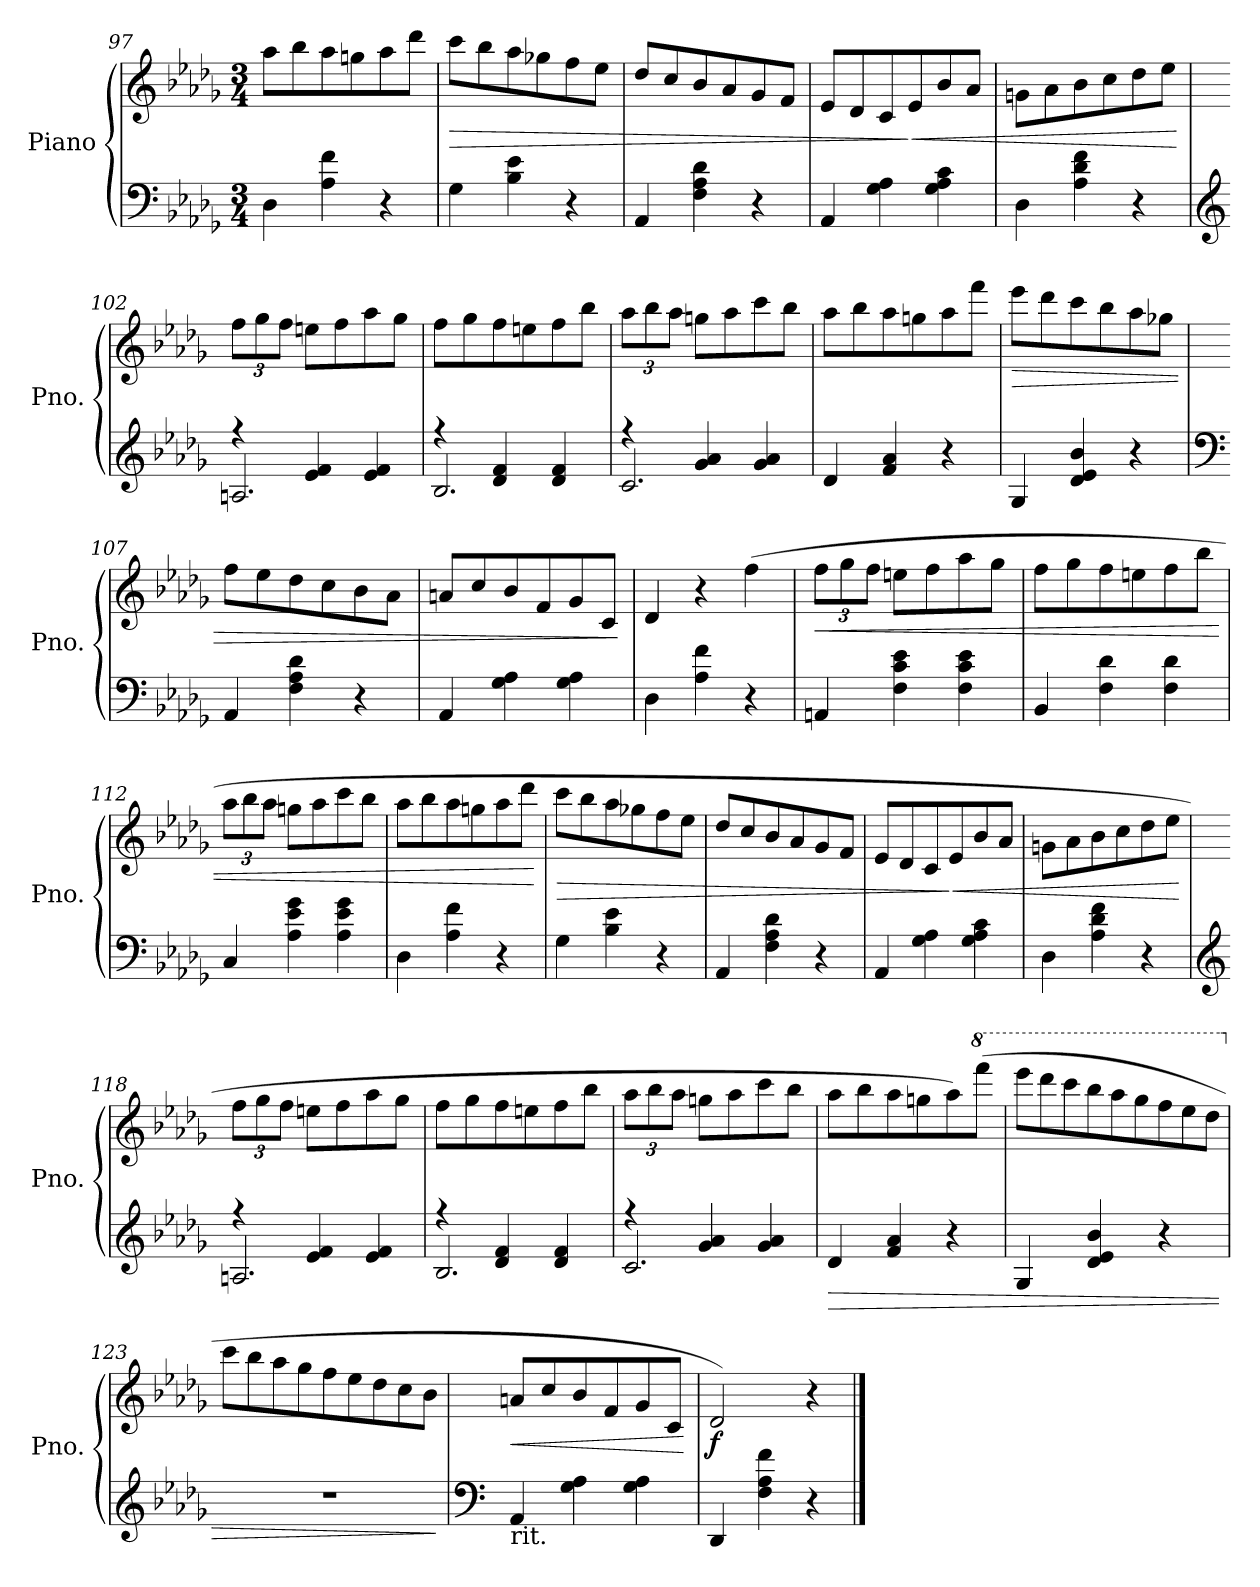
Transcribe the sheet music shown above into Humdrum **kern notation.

**kern	**kern	**dynam
*part1	*part1	*part1
*staff2	*staff1	*staff1/2
*I"Piano	*	*
*I'Pno.	*	*
*clefF4	*clefG2	*
*k[b-e-a-d-g-]	*k[b-e-a-d-g-]	*
*M3/4	*M3/4	*
=97	=97	=97
4D-\	8aa-\L	.
.	8bb-\	.
4A-\ 4f\	8aa-\	.
.	8ggn\	.
4r	8aa-\	.
.	8ddd-\J	.
=98	=98	=98
!	!	!LO:HP:b
4G-\	8ccc\L	>
.	8bb-\	.
4B-\ 4e-\	8aa-\	.
.	8gg-X\	.
4r	8ff\	.
.	8ee-\J	.
=99	=99	=99
4AA-/	8dd-/L	.
.	8cc/	.
4F\ 4A-\ 4d-\	8b-/	.
.	8a-/	.
4r	8g-/	.
.	8f/J	.
=100	=100	=100
4AA-/	8e-/L	.
.	8d-/	.
4G-\ 4A-\	8c/	.
!	!	!LO:HP:n=1:b
.	8e-/	] <
4G-\ 4A-\ 4c\	8b-/	.
.	8a-/J	.
!!LO:LB:g=z
=101	=101	=101
4D-\	8gn\L	.
.	8a-\	.
4A-\ 4d-\ 4f\	8b-\	.
.	8cc\	.
4r	8dd-\	.
.	8ee-\J	.
.	.	[
=102	=102	=102
*clefG2	*	*
*^	*	*
2.An/	4rff	12ff\L	.
.	.	12gg-\	.
.	.	12ff\J	.
.	4e-/ 4f/	8een\L	.
.	.	8ff\	.
.	4e-/ 4f/	8aa-\	.
.	.	8gg-\J	.
=103	=103	=103	=103
2.B-/	4rff	8ff\L	.
.	.	8gg-\	.
.	4d-/ 4f/	8ff\	.
.	.	8een\	.
.	4d-/ 4f/	8ff\	.
.	.	8bb-\J	.
=104	=104	=104	=104
2.c/	4rff	12aa-\L	.
.	.	12bb-\	.
.	.	12aa-\J	.
.	4g-/ 4a-/	8ggn\L	.
.	.	8aa-\	.
.	4g-/ 4a-/	8ccc\	.
.	.	8bb-\J	.
*v	*v	*	*
=105	=105	=105
4d-/	8aa-\L	.
.	8bb-\	.
4f/ 4a-/	8aa-\	.
.	8ggn\	.
4r	8aa-\	.
.	8fff\J	.
!!LO:PB:g=z
=106	=106	=106
!	!	!LO:HP:b
4G-/	8eee-\L	>
.	8ddd-\	.
4d-/ 4e-/ 4b-/	8ccc\	.
.	8bb-\	.
4r	8aa-\	.
.	8gg-X\J	.
=107	=107	=107
*clefF4	*	*
4AA-/	8ff\L	.
.	8ee-\	.
4F\ 4A-\ 4d-\	8dd-\	.
.	8cc\	.
4r	8b-\	.
.	8a-\J	.
=108	=108	=108
4AA-/	8an/L	.
.	8cc/	.
4G-\ 4A-\	8b-/	.
.	8f/	.
4G-\ 4A-\	8g-/	.
.	8c/J	.
.	.	]
=109	=109	=109
4D-\	4d-/	.
4A-\ 4f\	4r	.
4r	(4ff\	.
=110	=110	=110
!	!	!LO:HP:b
4AAn/	12ff\L	<
.	12gg-\	.
.	12ff\J	.
4F\ 4c\ 4e-\	8een\L	.
.	8ff\	.
4F\ 4c\ 4e-\	8aa-\	.
.	8gg-\J	.
=111	=111	=111
4BB-/	8ff\L	.
.	8gg-\	.
4F\ 4d-\	8ff\	.
.	8een\	.
4F\ 4d-\	8ff\	.
.	8bb-\J	.
!!LO:LB:g=z
=112	=112	=112
4C/	12aa-\L	.
.	12bb-\	.
.	12aa-\J	.
4A-\ 4e-\ 4g-\	8ggn\L	.
.	8aa-\	.
4A-\ 4e-\ 4g-\	8ccc\	.
.	8bb-\J	.
=113	=113	=113
4D-\	8aa-\L	.
.	8bb-\	.
4A-\ 4f\	8aa-\	.
.	8ggn\	.
4r	8aa-\	.
.	8ddd-\J	.
.	.	[
=114	=114	=114
!	!	!LO:HP:b
4G-\	8ccc\L	>
.	8bb-\	.
4B-\ 4e-\	8aa-\	.
.	8gg-X\	.
4r	8ff\	.
.	8ee-\J	.
=115	=115	=115
4AA-/	8dd-/L	.
.	8cc/	.
4F\ 4A-\ 4d-\	8b-/	.
.	8a-/	.
4r	8g-/	.
.	8f/J	.
=116	=116	=116
4AA-/	8e-/L	.
.	8d-/	.
4G-\ 4A-\	8c/	.
!	!	!LO:HP:n=1:b
.	8e-/	] <
4G-\ 4A-\ 4c\	8b-/	.
.	8a-/J	.
!!LO:LB:g=z
=117	=117	=117
4D-\	8gn\L	.
.	8a-\	.
4A-\ 4d-\ 4f\	8b-\	.
.	8cc\	.
4r	8dd-\	.
.	8ee-\J	.
.	.	[
=118	=118	=118
*clefG2	*	*
*^	*	*
2.An/	4rff	12ff\L	.
.	.	12gg-\	.
.	.	12ff\J	.
.	4e-/ 4f/	8een\L	.
.	.	8ff\	.
.	4e-/ 4f/	8aa-\	.
.	.	8gg-\J	.
=119	=119	=119	=119
2.B-/	4rff	8ff\L	.
.	.	8gg-\	.
.	4d-/ 4f/	8ff\	.
.	.	8een\	.
.	4d-/ 4f/	8ff\	.
.	.	8bb-\J	.
=120	=120	=120	=120
2.c/	4rff	12aa-\L	.
.	.	12bb-\	.
.	.	12aa-\J	.
.	4g-/ 4a-/	8ggn\L	.
.	.	8aa-\	.
.	4g-/ 4a-/	8ccc\	.
.	.	8bb-\J	.
*v	*v	*	*
=121	=121	=121
!	!	!LO:HP:b=2
4d-/	8aa-\L	>
.	8bb-\	.
4f/ 4a-/	8aa-\	.
.	8ggn\	.
4r	8aa-\)	.
*	*8va	*
.	(8ffff\J	.
!!LO:LB:g=z
=122	=122	=122
*	*Xtuplet	*
4G-/	12eeee-\L	.
.	12dddd-\	.
.	12cccc\	.
4d-/ 4e-/ 4b-/	12bbb-\	.
.	12aaa-\	.
.	12ggg-\	.
4r	12fff\	.
.	12eee-\	.
.	12ddd-\J	.
=123	=123	=123
*	*X8va	*
2.r	12ccc\L	.
.	12bb-\	.
.	12aa-\	.
.	12gg-\	.
.	12ff\	.
.	12ee-\	.
.	12dd-\	.
.	12cc\	.
.	12b-\J	.
.	.	]
=124	=124	=124
*clefF4	*	*
*	*MM222	*
!LO:TX:b:t=rit.	!	!
!	!	!LO:HP:b
4AA-/	8an/L	<
*	*MM192	*
.	8cc/	.
*	*MM162	*
4G-\ 4A-\	8b-/	.
*	*MM132	*
.	8f/	.
*	*MM102	*
4G-\ 4A-\	8g-/	.
*	*MM72	*
.	8c/J	.
.	.	[
=125	=125	=125
!	!	!LO:DY:b
4DD-/	2d-/)	f
4F\ 4A-\ 4f\	.	.
4r	4r	.
==	==	==
*-	*-	*-
